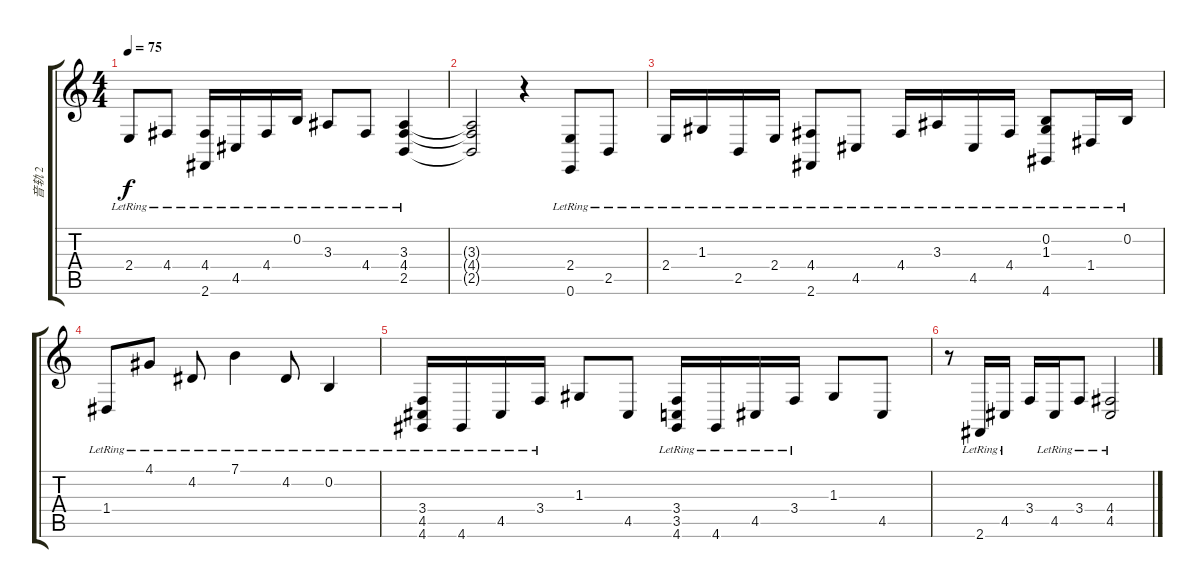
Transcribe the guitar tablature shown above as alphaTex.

\track ("音轨 2" "音轨 2") {instrument brightacousticpiano}
\staff {score tabs}
\tuning (E4 B3 G3 D3 A2 E2) {hide}
\ts (4 4)
\tempo 75
\clef g2
\ks c
2.4{lr}.8{dy f} 4.4{lr}.8 (4.4{lr} 2.6{lr}).16 4.5{lr}.16 4.4{lr}.16 0.2{lr}.16 3.3{lr}.8 4.4{lr}.8 (3.3 4.4 2.5{lr}).4 |
(3.3{t} 4.4{t} 2.5{t}).2 r.4 (2.4 0.6{lr}).8 2.5{lr}.8 |
2.4{lr}.16 1.3{lr}.16 2.5{lr}.16 2.4{lr}.16 (4.4 2.6{lr}).8 4.5{lr}.8 4.4{lr}.16 3.3{lr}.16 4.5{lr}.16 4.4{lr}.16 (0.2 1.3 4.6{lr}).8 1.4{lr}.16 0.2{lr}.16 |
1.4{lr}.8 4.1{lr}.8 4.2{lr}.8 7.1{lr}.4 4.2{lr}.8 0.2{lr}.4 |
(3.4{lr} 4.5 4.6).16 4.6{lr}.16 4.5{lr}.16 3.4{lr}.16 1.3.8 4.5.8 (3.4{lr} 3.5 4.6).16 4.6{lr}.16 4.5{lr}.16 3.4{lr}.16 1.3.8 4.5.8 |
r.8 2.6{lr}.16 4.5{lr}.16 3.4.16 4.5{lr}.16 3.4{lr}.8 (4.4 4.5{lr}).2
